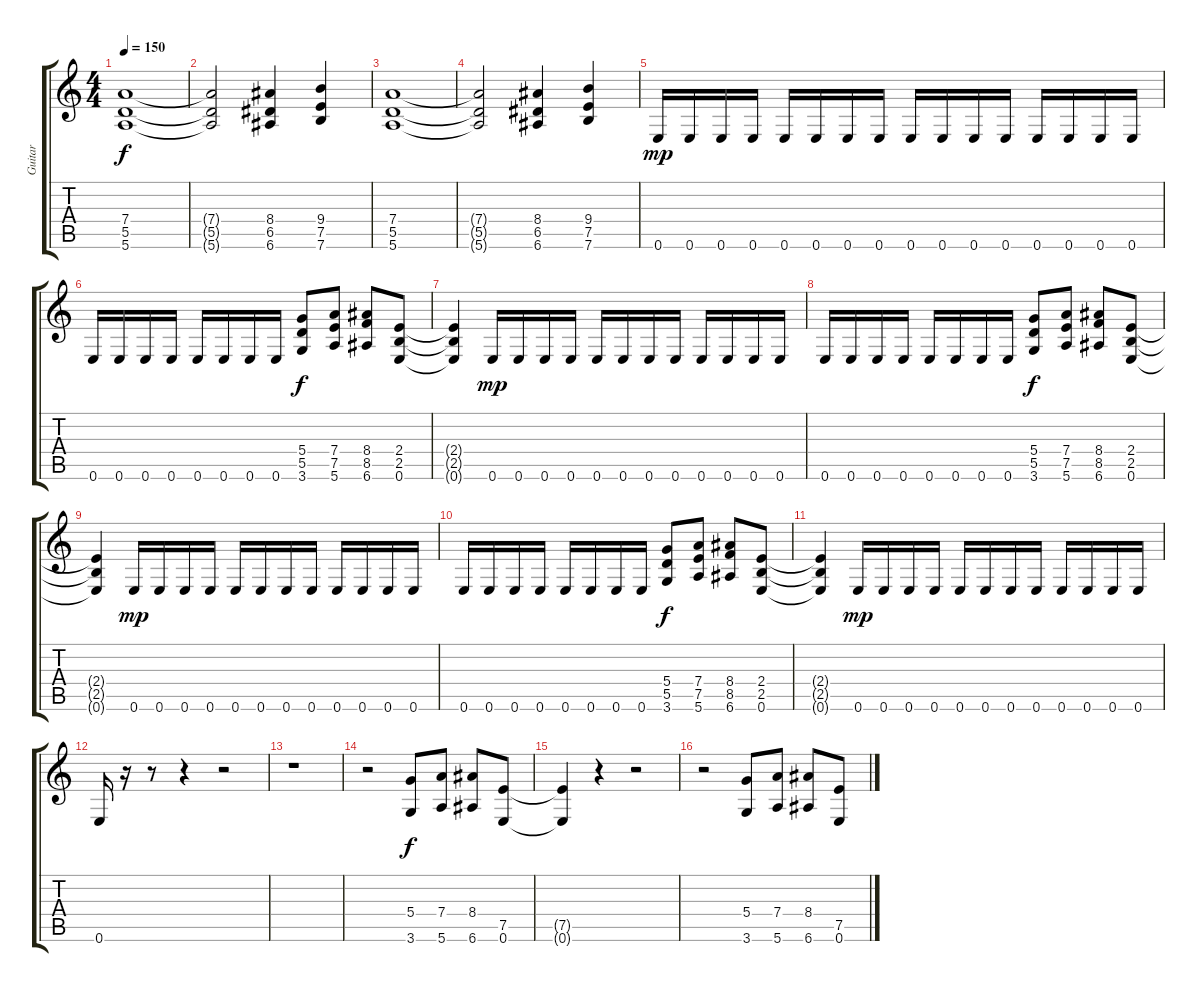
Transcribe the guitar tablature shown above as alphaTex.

\track ("Guitar" "Guitar") {instrument overdrivenguitar}
\staff {score tabs}
\tuning (E4 B3 G3 D3 A2 E2) {hide}
\ts (4 4)
\tempo 150
\clef g2
\ks c
(7.4 5.5 5.6).1{dy f} |
(7.4{t} 5.5{t} 5.6{t}).2 (8.4 6.5 6.6).4 (9.4 7.5 7.6).4 |
(7.4 5.5 5.6).1 |
(7.4{t} 5.5{t} 5.6{t}).2 (8.4 6.5 6.6).4 (9.4 7.5 7.6).4 |
0.6.16{dy mp} 0.6.16 0.6.16 0.6.16 0.6.16 0.6.16 0.6.16 0.6.16 0.6.16 0.6.16 0.6.16 0.6.16 0.6.16 0.6.16 0.6.16 0.6.16 |
0.6.16 0.6.16 0.6.16 0.6.16 0.6.16 0.6.16 0.6.16 0.6.16 (5.4 5.5 3.6).8{dy f} (7.4 7.5 5.6).8 (8.4 8.5 6.6).8 (2.4 2.5 0.6).8 |
(2.4{t} 2.5{t} 0.6{t}).4 0.6.16{dy mp} 0.6.16 0.6.16 0.6.16 0.6.16 0.6.16 0.6.16 0.6.16 0.6.16 0.6.16 0.6.16 0.6.16 |
0.6.16 0.6.16 0.6.16 0.6.16 0.6.16 0.6.16 0.6.16 0.6.16 (5.4 5.5 3.6).8{dy f} (7.4 7.5 5.6).8 (8.4 8.5 6.6).8 (2.4 2.5 0.6).8 |
(2.4{t} 2.5{t} 0.6{t}).4 0.6.16{dy mp} 0.6.16 0.6.16 0.6.16 0.6.16 0.6.16 0.6.16 0.6.16 0.6.16 0.6.16 0.6.16 0.6.16 |
0.6.16 0.6.16 0.6.16 0.6.16 0.6.16 0.6.16 0.6.16 0.6.16 (5.4 5.5 3.6).8{dy f} (7.4 7.5 5.6).8 (8.4 8.5 6.6).8 (2.4 2.5 0.6).8 |
(2.4{t} 2.5{t} 0.6{t}).4 0.6.16{dy mp} 0.6.16 0.6.16 0.6.16 0.6.16 0.6.16 0.6.16 0.6.16 0.6.16 0.6.16 0.6.16 0.6.16 |
0.6.16 r.16 r.8 r.4 r.2 |
r.1 |
r.2 (5.4 3.6).8{dy f} (7.4 5.6).8 (8.4 6.6).8 (7.5 0.6).8 |
(7.5{t} 0.6{t}).4 r.4 r.2 |
r.2 (5.4 3.6).8 (7.4 5.6).8 (8.4 6.6).8 (7.5 0.6).8
